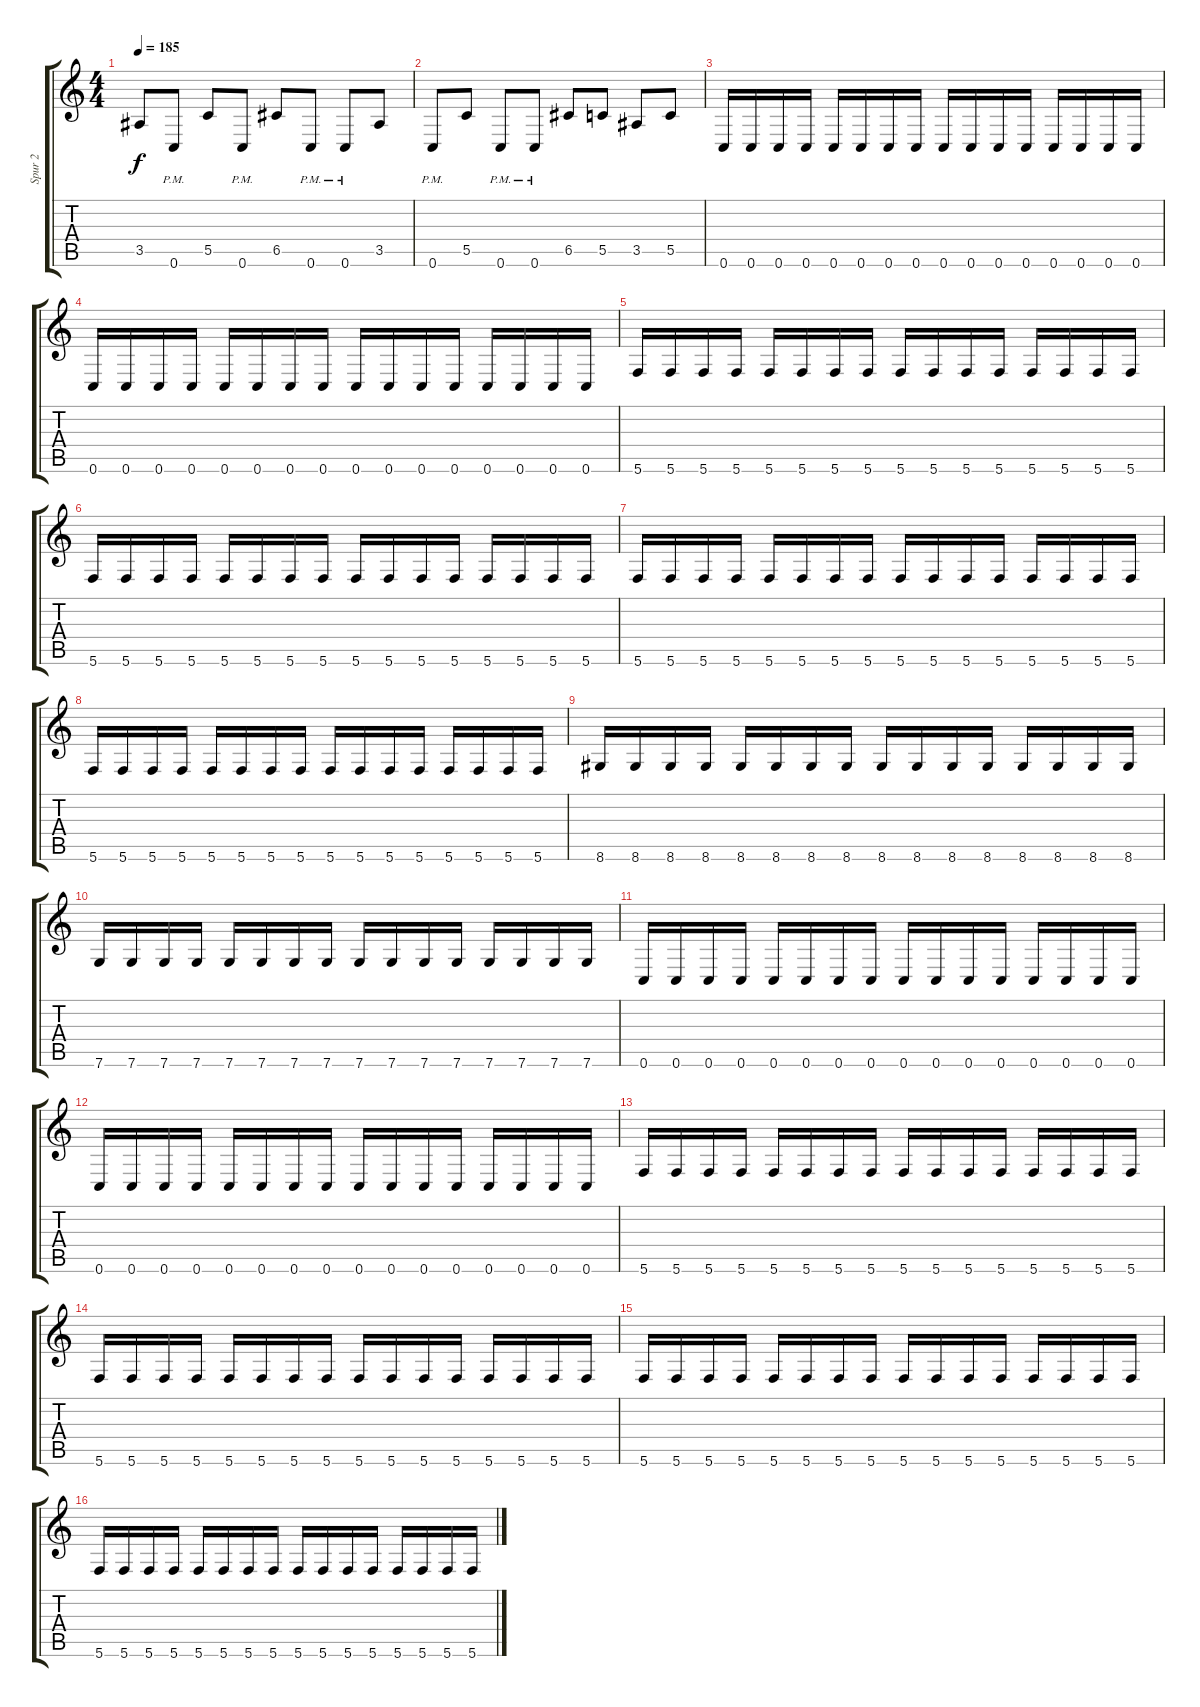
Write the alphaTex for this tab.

\track ("Spur 2" "Spur 2") {instrument distortionguitar}
\staff {score tabs}
\tuning (D4 A3 F3 C3 G2 C2) {hide}
\ts (4 4)
\tempo 185
\clef g2
\ks c
3.5.8{dy f} 0.6{pm}.8 5.5.8 0.6{pm}.8 6.5.8 0.6{pm}.8 0.6{pm}.8 3.5.8 |
0.6{pm}.8 5.5.8 0.6{pm}.8 0.6{pm}.8 6.5.8 5.5.8 3.5.8 5.5.8 |
0.6.16 0.6.16 0.6.16 0.6.16 0.6.16 0.6.16 0.6.16 0.6.16 0.6.16 0.6.16 0.6.16 0.6.16 0.6.16 0.6.16 0.6.16 0.6.16 |
0.6.16 0.6.16 0.6.16 0.6.16 0.6.16 0.6.16 0.6.16 0.6.16 0.6.16 0.6.16 0.6.16 0.6.16 0.6.16 0.6.16 0.6.16 0.6.16 |
5.6.16 5.6.16 5.6.16 5.6.16 5.6.16 5.6.16 5.6.16 5.6.16 5.6.16 5.6.16 5.6.16 5.6.16 5.6.16 5.6.16 5.6.16 5.6.16 |
5.6.16 5.6.16 5.6.16 5.6.16 5.6.16 5.6.16 5.6.16 5.6.16 5.6.16 5.6.16 5.6.16 5.6.16 5.6.16 5.6.16 5.6.16 5.6.16 |
5.6.16 5.6.16 5.6.16 5.6.16 5.6.16 5.6.16 5.6.16 5.6.16 5.6.16 5.6.16 5.6.16 5.6.16 5.6.16 5.6.16 5.6.16 5.6.16 |
5.6.16 5.6.16 5.6.16 5.6.16 5.6.16 5.6.16 5.6.16 5.6.16 5.6.16 5.6.16 5.6.16 5.6.16 5.6.16 5.6.16 5.6.16 5.6.16 |
8.6.16 8.6.16 8.6.16 8.6.16 8.6.16 8.6.16 8.6.16 8.6.16 8.6.16 8.6.16 8.6.16 8.6.16 8.6.16 8.6.16 8.6.16 8.6.16 |
7.6.16 7.6.16 7.6.16 7.6.16 7.6.16 7.6.16 7.6.16 7.6.16 7.6.16 7.6.16 7.6.16 7.6.16 7.6.16 7.6.16 7.6.16 7.6.16 |
0.6.16 0.6.16 0.6.16 0.6.16 0.6.16 0.6.16 0.6.16 0.6.16 0.6.16 0.6.16 0.6.16 0.6.16 0.6.16 0.6.16 0.6.16 0.6.16 |
0.6.16 0.6.16 0.6.16 0.6.16 0.6.16 0.6.16 0.6.16 0.6.16 0.6.16 0.6.16 0.6.16 0.6.16 0.6.16 0.6.16 0.6.16 0.6.16 |
5.6.16 5.6.16 5.6.16 5.6.16 5.6.16 5.6.16 5.6.16 5.6.16 5.6.16 5.6.16 5.6.16 5.6.16 5.6.16 5.6.16 5.6.16 5.6.16 |
5.6.16 5.6.16 5.6.16 5.6.16 5.6.16 5.6.16 5.6.16 5.6.16 5.6.16 5.6.16 5.6.16 5.6.16 5.6.16 5.6.16 5.6.16 5.6.16 |
5.6.16 5.6.16 5.6.16 5.6.16 5.6.16 5.6.16 5.6.16 5.6.16 5.6.16 5.6.16 5.6.16 5.6.16 5.6.16 5.6.16 5.6.16 5.6.16 |
5.6.16 5.6.16 5.6.16 5.6.16 5.6.16 5.6.16 5.6.16 5.6.16 5.6.16 5.6.16 5.6.16 5.6.16 5.6.16 5.6.16 5.6.16 5.6.16
